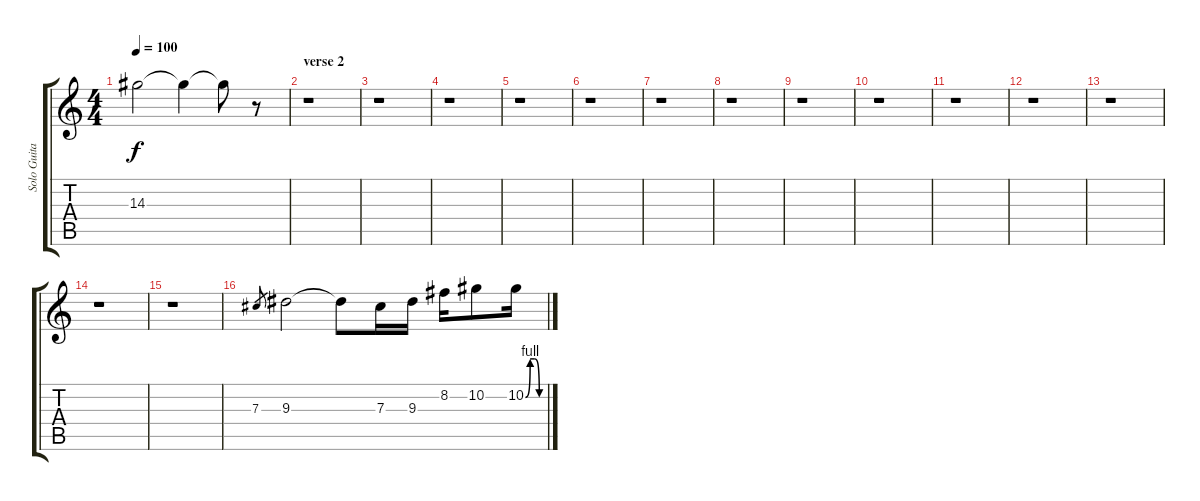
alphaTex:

\track ("Solo Guitar" "Solo Guita") {instrument distortionguitar}
\staff {score tabs}
\tuning (Eb4 Bb3 Gb3 Db3 Ab2 Eb2) {hide}
\ts (4 4)
\tempo 100
\clef g2
\ks c
14.3{t}.2{dy f} 14.3{t}.4 14.3{t}.8 r.8 |
\section ("" "verse 2")
r.1 |
r.1 |
r.1 |
r.1 |
r.1 |
r.1 |
r.1 |
r.1 |
r.1 |
r.1 |
r.1 |
r.1 |
r.1 |
r.1 |
7.3.8{gr} 9.3.2 9.3{t}.8 7.3.16 9.3.16 8.2.16 10.2.8 10.2{be (custom 0 0 15 4 30 4 45 0 60 0)}.16
